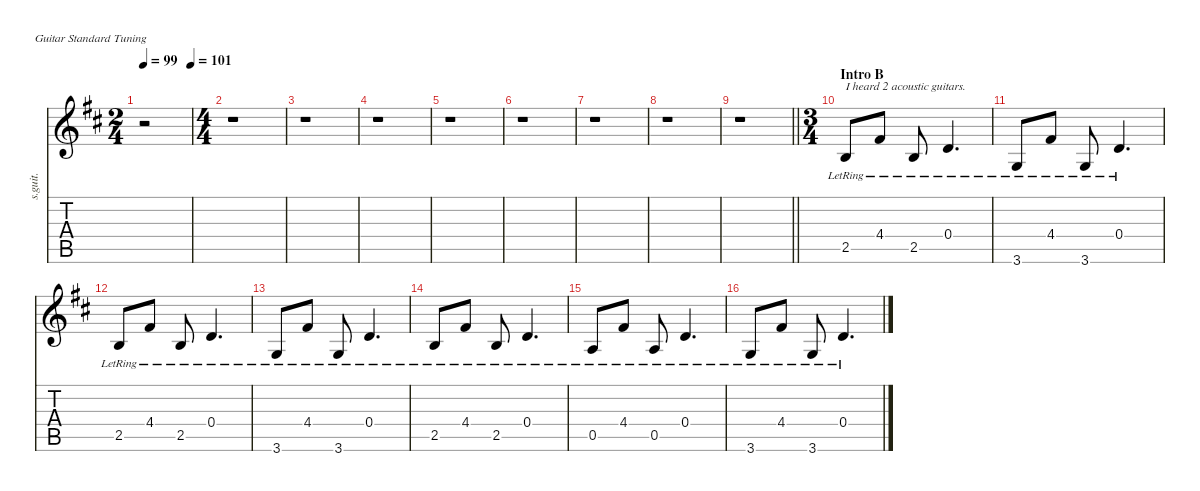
\defaultSystemsLayout 4
\hideDynamics
\bracketExtendMode nobrackets
\otherSystemsTrackNameOrientation horizontal
\track ("Kirk Hammett (Acoustic)" "s.guit.") {defaultSystemsLayout 32 instrument acousticguitarsteel}
\staff {score tabs}
\tuning (E4 B3 G3 D3 A2 E2)
\ts (2 4)
\beaming (8 2 2)
\tempo 99
\tempo (101 1)
\clef g2
\ks bminor
r.2{dy f beam Down} |
\ts (4 4)
\beaming (8 2 2 4)
r.1{beam Down} |
r.1{beam Down} |
r.1{beam Down} |
r.1{beam Down} |
r.1{beam Down} |
r.1{beam Down} |
r.1{beam Down} |
\beaming (8 2 2 2 2)
\barLineRight lightlight
r.1{beam Down} |
\ts (3 4)
\beaming (8 2 2 2)
\section ("" "Intro B")
2.5{lr acc forcenatural}.8{txt "I heard 2 acoustic guitars." beam Up} 4.4{lr acc #}.8{beam Up} 2.5{lr acc forcenatural}.8{beam Up} 0.4{lr acc forcenatural}.4{d beam Up} |
3.6{lr acc forcenatural}.8{beam Up} 4.4{lr acc #}.8{beam Up} 3.6{lr acc forcenatural}.8{beam Up} 0.4{lr acc forcenatural}.4{d beam Up} |
2.5{lr acc forcenatural}.8{beam Up} 4.4{lr acc #}.8{beam Up} 2.5{lr acc forcenatural}.8{beam Up} 0.4{lr acc forcenatural}.4{d beam Up} |
3.6{lr acc forcenatural}.8{beam Up} 4.4{lr acc #}.8{beam Up} 3.6{lr acc forcenatural}.8{beam Up} 0.4{lr acc forcenatural}.4{d beam Up} |
2.5{lr acc forcenatural}.8{beam Up} 4.4{lr acc #}.8{beam Up} 2.5{lr acc forcenatural}.8{beam Up} 0.4{lr acc forcenatural}.4{d beam Up} |
0.5{lr acc forcenatural}.8{beam Up} 4.4{lr acc #}.8{beam Up} 0.5{lr acc forcenatural}.8{beam Up} 0.4{lr acc forcenatural}.4{d beam Up} |
3.6{lr acc forcenatural}.8{beam Up} 4.4{lr acc #}.8{beam Up} 3.6{lr acc forcenatural}.8{beam Up} 0.4{lr acc forcenatural}.4{d beam Up}
